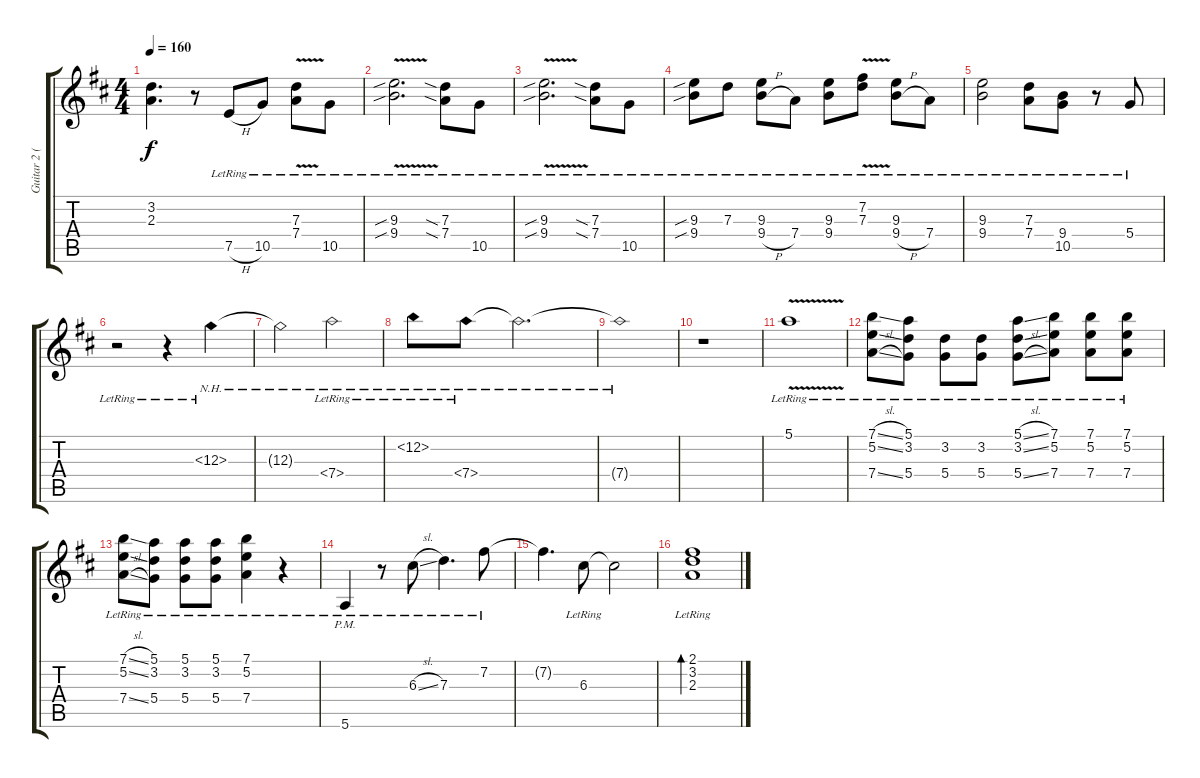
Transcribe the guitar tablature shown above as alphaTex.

\track ("Guitar 2 (clean)" "Guitar 2 (") {instrument electricguitarclean}
\staff {score tabs}
\tuning (E4 B3 G3 D3 A2 E2) {hide}
\ts (4 4)
\tempo 160
\clef g2
\ks d
(3.2{t} 2.3{t}).4{d dy f} r.8 7.5{h lr}.8 10.5{lr}.8 (7.3{v lr} 7.4{lr}).8 10.5{lr}.8 |
(9.3{v sib lr} 9.4{sib lr}).2{d} (7.3{sia lr} 7.4{sia lr}).8 10.5{lr}.8 |
(9.3{v sib lr} 9.4{sib lr}).2{d} (7.3{sia lr} 7.4{sia lr}).8 10.5{lr}.8 |
(9.3{sib lr} 9.4{sib lr}).8 7.3{lr}.8 (9.3{lr} 9.4{h lr}).8 7.4{lr}.8 (9.3{lr} 9.4{lr}).8 (7.2{v lr} 7.3{lr}).8 (9.3{lr} 9.4{h lr}).8 7.4{lr}.8 |
(9.3{lr} 9.4{lr}).2 (7.3{lr} 7.4{lr}).8 (9.4{lr} 10.5{lr}).8 r.8 5.4{lr}.8 |
r.2 r.4 12.3{nh lr}.4 |
12.3{nh t}.2 7.4{nh lr}.2 |
12.2{nh lr}.8 7.4{nh lr}.8 7.4{nh t}.2{d} |
7.4{nh t}.1 |
r.1 |
5.1{v lr}.1 |
(7.1{sl lr} 5.2{sl lr} 7.4{sl lr}).8 (5.1{lr} 3.2{lr} 5.4{lr}).8 (3.2{lr} 5.4{lr}).8 (3.2{lr} 5.4{lr}).8 (5.1{sl lr} 3.2{sl lr} 5.4{sl lr}).8 (7.1{lr} 5.2{lr} 7.4{lr}).8 (7.1{lr} 5.2{lr} 7.4{lr}).8 (7.1{lr} 5.2{lr} 7.4{lr}).8 |
(7.1{sl lr} 5.2{sl lr} 7.4{sl lr}).8 (5.1{lr} 3.2{lr} 5.4{lr}).8 (5.1{lr} 3.2{lr} 5.4{lr}).8 (5.1{lr} 3.2{lr} 5.4{lr}).8 (7.1{lr} 5.2{lr} 7.4{lr}).4 r.4 |
5.6{pm lr}.4 r.8 6.3{sl lr}.8 7.3{lr}.4{d} 7.2{lr}.8 |
7.2{t}.4{d} 6.3{lr}.8 6.3{t}.2 |
(2.1{lr} 3.2{lr} 2.3{lr}).1{bd 480}
